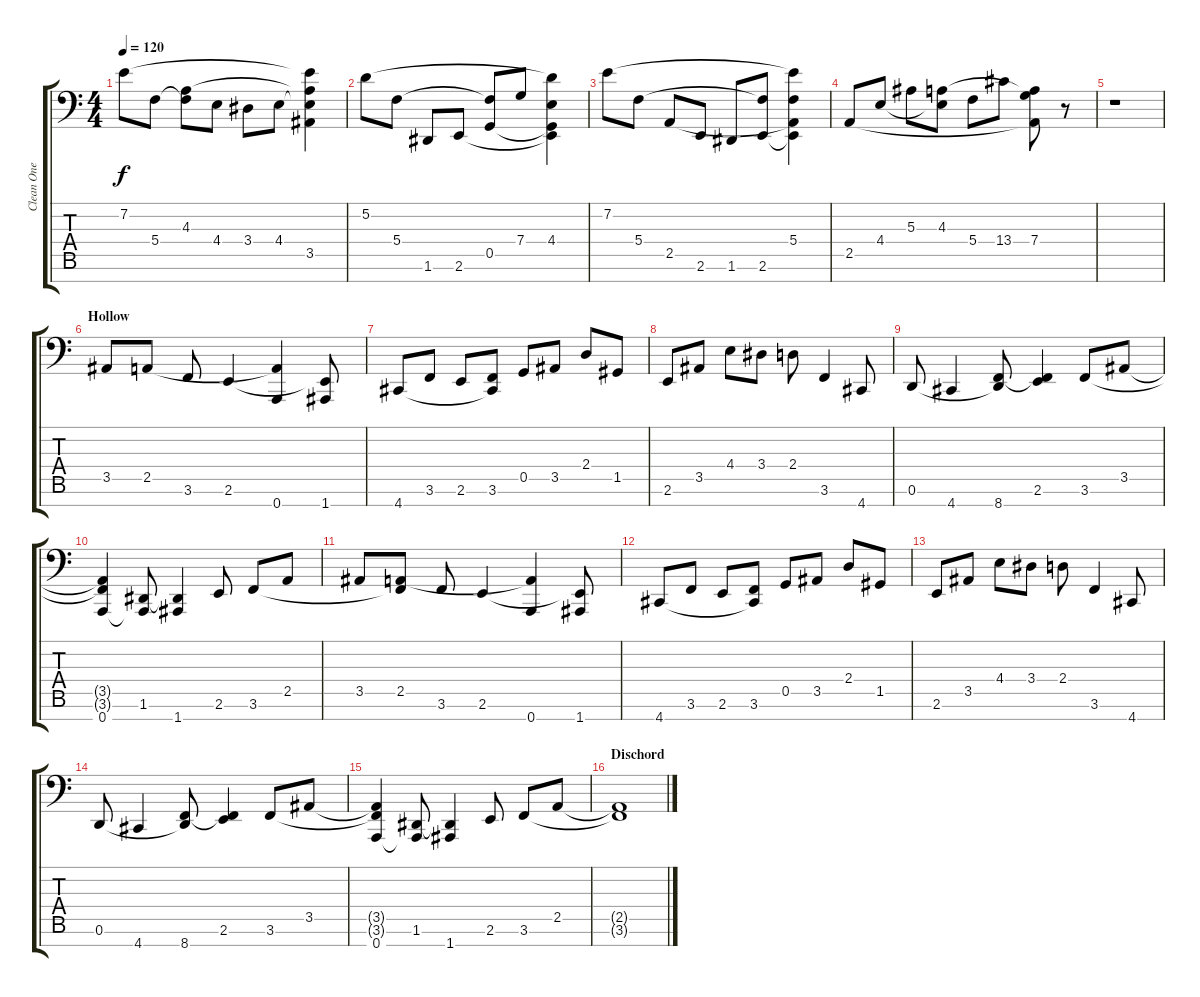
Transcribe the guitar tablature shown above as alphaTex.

\track ("Clean One Boost/Effects" "Clean One ") {instrument fx7echoes}
\staff {score tabs}
\tuning (D4 A3 F3 C3 G2 D2 A1) {hide}
\ts (4 4)
\tempo 120
\clef f4
\ks c
7.2.8{dy f} 5.4.8 (4.3 5.4{t}).8 4.4.8 3.4.8 4.4.8 (7.2{t} 4.3{t} 4.4{t} 3.5).4 |
5.2.8 5.4.8 1.6.8 2.6.8 (5.4{t} 0.5).8 7.4.8 (5.2{t} 4.4 0.5{t} 2.6{t}).4 |
7.2.8 5.4.8 2.5.8 2.6.8 1.6.8 (5.4{t} 2.6).8 (7.2{t} 5.4 2.5{t} 2.6{t}).4 |
2.5.8 4.4.8 5.3.8 (4.3 4.4{t}).8 5.4.8 13.4.8 (4.3{t} 7.4 2.5{t}).8 r.8 |
r.1 |
\section ("" "Hollow")
3.5.8 2.5.8 3.6.8 2.6.4 (2.5{t} 0.7).4 (2.6{t} 1.7).8 |
4.7.8 3.6.8 2.6.8 (3.6 4.7{t}).8 0.5.8 3.5.8 2.4.8 1.5.8 |
2.6.8 3.5.8 4.4.8 3.4.8 2.4.8 3.6.4 4.7.8 |
0.6.8 4.7.4 (0.6{t} 8.7).8 (2.6 8.7{t}).4 3.6.8 3.5.8 |
(3.5{t} 3.6{t} 0.7).4 (1.6 0.7{t}).8 (1.6{t} 1.7).4 2.6.8 3.6.8 2.5.8 |
3.5.8 (2.5 3.6{t}).8 3.6.8 2.6.4 (2.5{t} 0.7).4 (2.6{t} 1.7).8 |
4.7.8 3.6.8 2.6.8 (3.6 4.7{t}).8 0.5.8 3.5.8 2.4.8 1.5.8 |
2.6.8 3.5.8 4.4.8 3.4.8 2.4.8 3.6.4 4.7.8 |
0.6.8 4.7.4 (0.6{t} 8.7).8 (2.6 8.7{t}).4 3.6.8 3.5.8 |
(3.5{t} 3.6{t} 0.7).4 (1.6 0.7{t}).8 (1.6{t} 1.7).4 2.6.8 3.6.8 2.5.8 |
\section ("" "Dischord")
(2.5{t} 3.6{t}).1
